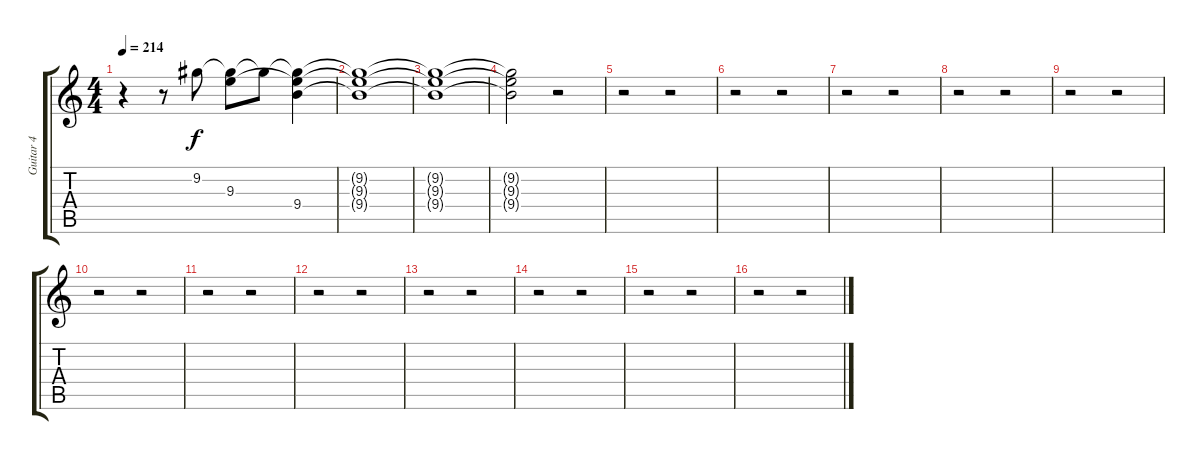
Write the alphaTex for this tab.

\track ("Guitar 4" "Guitar 4") {instrument overdrivenguitar}
\staff {score tabs}
\tuning (E4 B3 G3 D3 A2 E2) {hide}
\ts (4 4)
\tempo 214
\clef g2
\ks c
r.4{dy f volume 10 instrument electricguitarjazz} r.8 9.2.8 (9.2{t} 9.3).8 9.2{t}.8 (9.2{t} 9.3{t} 9.4).4 |
(9.2{t} 9.3{t} 9.4{t}).1 |
(9.2{t} 9.3{t} 9.4{t}).1 |
(9.2{t} 9.3{t} 9.4{t}).2 r.2 |
r.2 r.2 |
r.2 r.2 |
r.2 r.2 |
r.2 r.2 |
r.2 r.2 |
r.2 r.2 |
r.2 r.2 |
r.2 r.2 |
r.2 r.2 |
r.2 r.2 |
r.2 r.2 |
r.2 r.2
